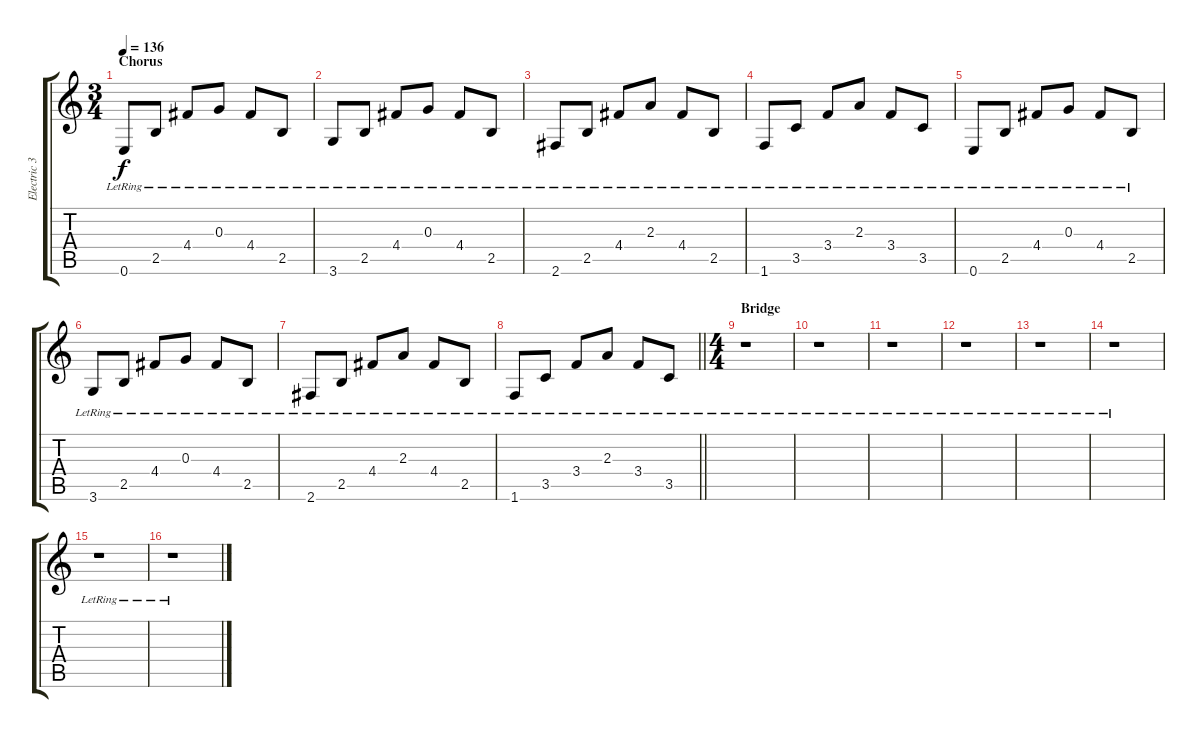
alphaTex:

\track ("Electric 3" "Electric 3") {instrument electricguitarclean}
\staff {score tabs}
\tuning (E4 B3 G3 D3 A2 E2) {hide}
\ts (3 4)
\section ("" "Chorus")
\tempo 136
\clef g2
\ks c
0.6{lr}.8{dy f volume 6} 2.5{lr}.8 4.4{lr}.8 0.3{lr}.8 4.4{lr}.8 2.5{lr}.8 |
3.6{lr}.8{volume 9} 2.5{lr}.8 4.4{lr}.8 0.3{lr}.8 4.4{lr}.8 2.5{lr}.8 |
2.6{lr}.8{volume 12} 2.5{lr}.8 4.4{lr}.8 2.3{lr}.8 4.4{lr}.8 2.5{lr}.8 |
1.6{lr}.8{volume 15} 3.5{lr}.8 3.4{lr}.8 2.3{lr}.8 3.4{lr}.8 3.5{lr}.8 |
0.6{lr}.8 2.5{lr}.8 4.4{lr}.8 0.3{lr}.8 4.4{lr}.8 2.5{lr}.8 |
3.6{lr}.8 2.5{lr}.8 4.4{lr}.8 0.3{lr}.8 4.4{lr}.8 2.5{lr}.8 |
2.6{lr}.8 2.5{lr}.8 4.4{lr}.8 2.3{lr}.8 4.4{lr}.8 2.5{lr}.8 |
\barLineRight lightlight
1.6{lr}.8 3.5{lr}.8 3.4{lr}.8 2.3{lr}.8 3.4{lr}.8 3.5{lr}.8 |
\ts (4 4)
\section ("" "Bridge")
r.1 |
r.1 |
r.1 |
r.1 |
r.1 |
r.1 |
r.1 |
r.1
